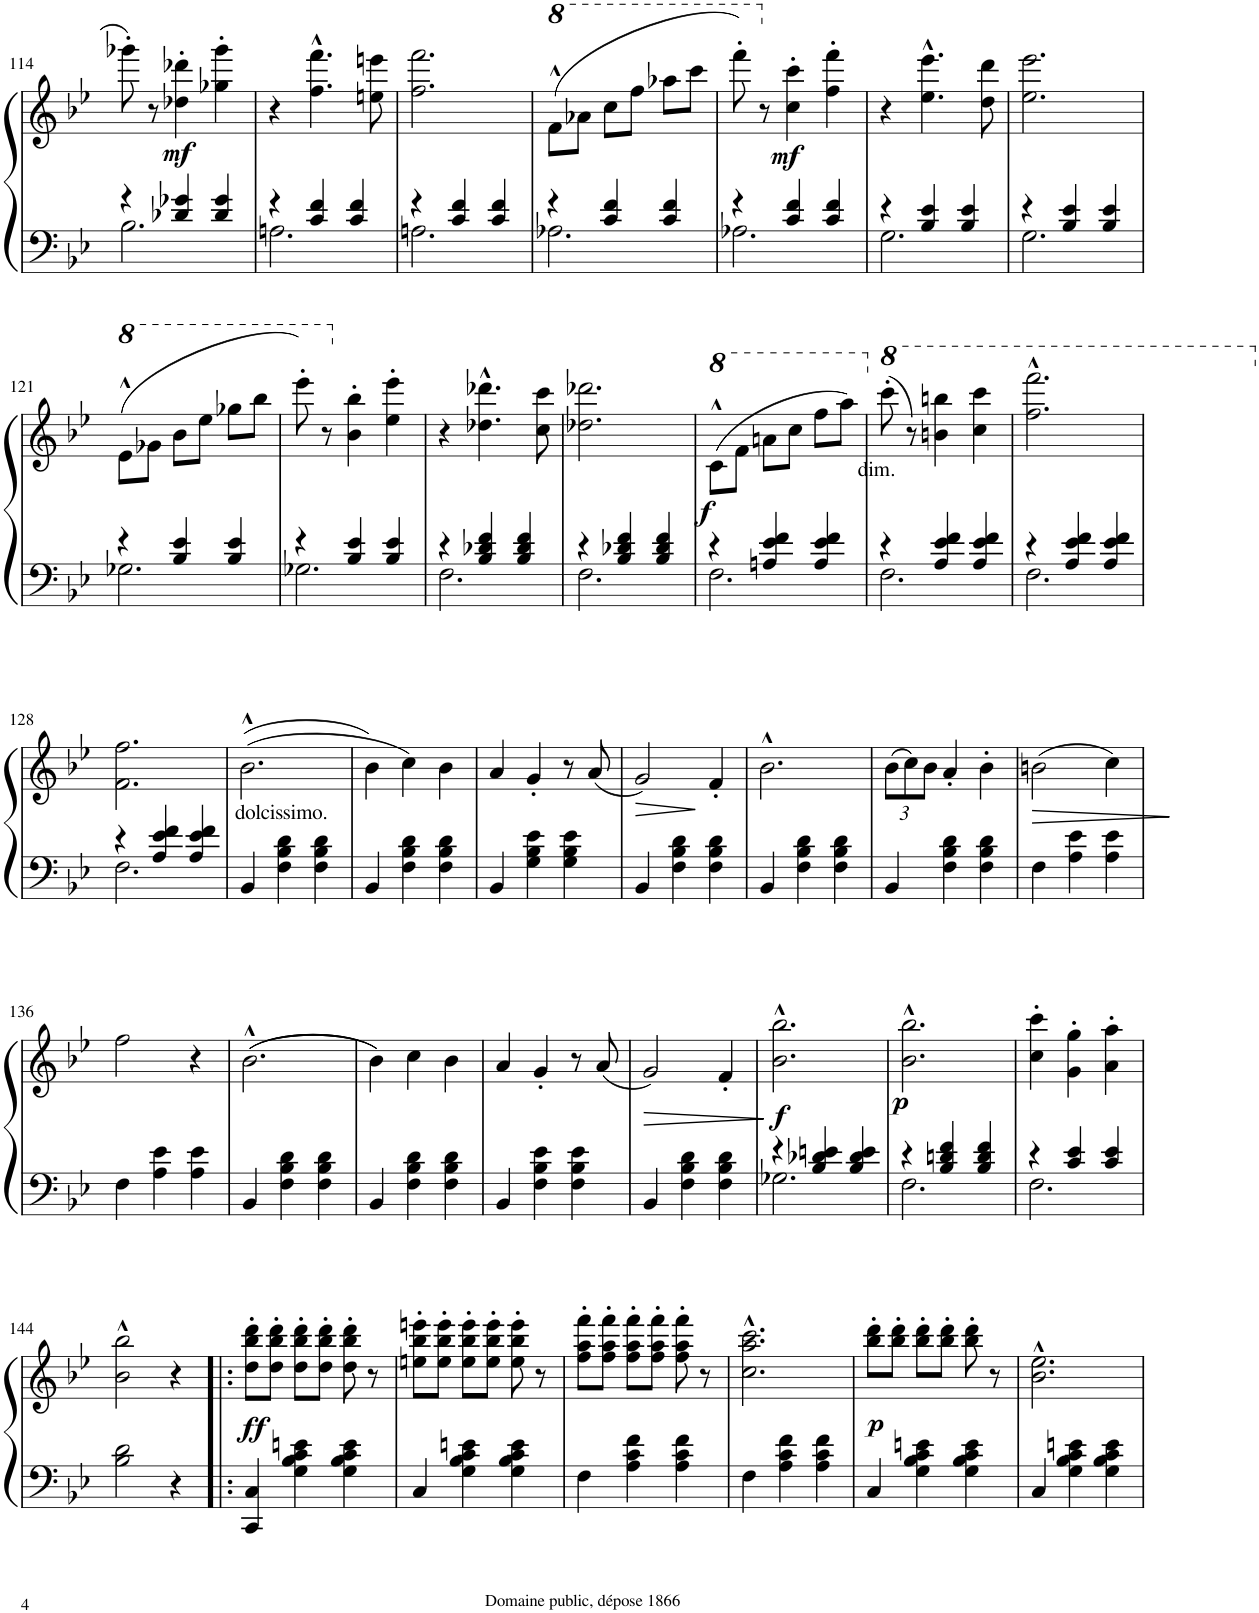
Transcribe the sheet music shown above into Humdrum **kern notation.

**kern	**kern	**dynam
*part1	*part1	*part1
*staff2	*staff1	*staff1/2
*I"Piano	*	*
*I'Pno.	*	*
!!LO:PB:g=z
*clefF4	*clefG2	*
*k[b-e-]	*k[b-e-]	*
*M3/4	*M3/4	*
=114	=114	=114
*^	*	*
4r	2.B-\	8ggg-X'\	.
.	.	8r	.
!	!	!	!LO:DY:b
4d-X/ 4g-X/	.	4dd-X\' 4ddd-X\'	mf
4d-/ 4g-/	.	4gg-X\' 4ggg-\'	.
=115	=115	=115	=115
4r	2.An\	4r	.
4c/ 4f/	.	4.ff\^^ 4.fff\^^	.
4c/ 4f/	.	.	.
.	.	8een\ 8eeen\	.
=116	=116	=116	=116
4r	2.An\	2.ff\ 2.fff\	.
4c/ 4f/	.	.	.
4c/ 4f/	.	.	.
=117	=117	=117	=117
*	*	*8va	*
4r	2.A-X\	(8ff^^\L	.
.	.	8aa-X\J	.
4c/ 4f/	.	8ccc\L	.
.	.	8fff\J	.
4c/ 4f/	.	8aaa-X\L	.
.	.	8cccc\J	.
=118	=118	=118	=118
*	*	*X8va	*
4r	2.A-X\	8fff'\)	.
.	.	8r	.
!	!	!	!LO:DY:b
4c/ 4f/	.	4cc\' 4ccc\'	mf
4c/ 4f/	.	4ff\' 4fff\'	.
=119	=119	=119	=119
4r	2.G\	4r	.
4B-/ 4e-/	.	4.ee-\^^ 4.eee-\^^	.
4B-/ 4e-/	.	.	.
.	.	8dd\ 8ddd\	.
=120	=120	=120	=120
4r	2.G\	2.ee-\ 2.eee-\	.
4B-/ 4e-/	.	.	.
4B-/ 4e-/	.	.	.
!!LO:LB:g=z
=121	=121	=121	=121
*	*	*8va	*
4r	2.G-X\	(8ee-^^\L	.
.	.	8gg-X\J	.
4B-/ 4e-/	.	8bb-\L	.
.	.	8eee-\J	.
4B-/ 4e-/	.	8ggg-X\L	.
.	.	8bbb-\J	.
=122	=122	=122	=122
*	*	*X8va	*
4r	2.G-X\	8eee-'\)	.
.	.	8r	.
4B-/ 4e-/	.	4b-\' 4bb-\'	.
4B-/ 4e-/	.	4ee-\' 4eee-\'	.
=123	=123	=123	=123
4r	2.F\	4r	.
4B-/ 4d-X/ 4f/	.	4.dd-X\^^ 4.ddd-X\^^	.
4B-/ 4d-/ 4f/	.	.	.
.	.	8cc\ 8ccc\	.
=124	=124	=124	=124
4r	2.F\	2.dd-X\ 2.ddd-X\	.
4B-/ 4d-X/ 4f/	.	.	.
4B-/ 4d-/ 4f/	.	.	.
=125	=125	=125	=125
*	*	*8va	*
!	!	!	!LO:DY:b
4r	2.F\	(8cc^^\L	f
.	.	8ff\J	.
4An/ 4e-/ 4f/	.	8aan\L	.
.	.	8ccc\J	.
4A/ 4e-/ 4f/	.	8fff\L	.
.	.	8aaa\J)	.
=126	=126	=126	=126
*	*	*X8va	*
*	*	*8va	*
4r	2.F\	(8cccc'\	.
.	.	8r)	.
!	!	!LO:TX:b:t=dim.	!
4A/ 4e-/ 4f/	.	4bbn\ 4bbbn\	.
4A/ 4e-/ 4f/	.	4ccc\ 4cccc\	.
=127	=127	=127	=127
*	*	*X8va	*
4r	2.F\	2.ff\^^ 2.fff\^^	.
4A/ 4e-/ 4f/	.	.	.
4A/ 4e-/ 4f/	.	.	.
!!LO:LB:g=z
=128	=128	=128	=128
4r	2.F\	2.f\ 2.ff\	.
4A/ 4e-/ 4f/	.	.	.
4A/ 4e-/ 4f/	.	.	.
*v	*v	*	*
=129	=129	=129
!	!LO:TX:b:t=dolcissimo.	!
4BB-/	((2.b-^^\	.
4F\ 4B-\ 4d\	.	.
4F\ 4B-\ 4d\	.	.
=130	=130	=130
4BB-/	4b-\)	.
4F\ 4B-\ 4d\	4cc\)	.
4F\ 4B-\ 4d\	4b-\	.
=131	=131	=131
4BB-/	4a/	.
4G\ 4B-\ 4e-\	4g'/	.
4G\ 4B-\ 4e-\	8r	.
.	(8a/	.
=132	=132	=132
!	!	!LO:HP:b
4BB-/	2g/)	>
4F\ 4B-\ 4d\	.	.
4F\ 4B-\ 4d\	4f'/	.
.	.	]
=133	=133	=133
4BB-/	2.b-^^\	.
4F\ 4B-\ 4d\	.	.
4F\ 4B-\ 4d\	.	.
=134	=134	=134
*	*Xbrackettup	*
4BB-/	(12b-\L	.
.	12cc\)	.
.	12b-\J	.
4F\ 4B-\ 4d\	4a'/	.
4F\ 4B-\ 4d\	4b-'\	.
=135	=135	=135
!	!	!LO:HP:b
4F\	(2bn\	>
4A\ 4e-\	.	.
4A\ 4e-\	4cc\)	.
.	.	]
!!LO:LB:g=z
=136	=136	=136
4F\	2ff\	.
4A\ 4e-\	.	.
4A\ 4e-\	4r	.
=137	=137	=137
4BB-/	((2.b-^^\	.
4F\ 4B-\ 4d\	.	.
4F\ 4B-\ 4d\	.	.
=138	=138	=138
4BB-/	4b-\))	.
4F\ 4B-\ 4d\	4cc\	.
4F\ 4B-\ 4d\	4b-\	.
=139	=139	=139
4BB-/	4a/	.
4F\ 4B-\ 4e-\	4g'/	.
4F\ 4B-\ 4e-\	8r	.
.	(8a/	.
=140	=140	=140
!	!	!LO:HP:b
4BB-/	2g/)	>
4F\ 4B-\ 4d\	.	.
4F\ 4B-\ 4d\	4f'/	.
.	.	]
=141	=141	=141
*^	*	*
!	!	!	!LO:DY:b
4r	2.G-X\	2.b-\^^ 2.bb-\^^	f
4B-/ 4d-X/ 4en/	.	.	.
4B-/ 4d-/ 4e/	.	.	.
=142	=142	=142	=142
!	!	!	!LO:DY:b
4r	2.F\	2.b-\^^ 2.bb-\^^	p
4B-/ 4dn/ 4f/	.	.	.
4B-/ 4d/ 4f/	.	.	.
=143	=143	=143	=143
4r	2.F\	4cc\' 4ccc\'	.
4c/ 4e-/	.	4g\' 4gg\'	.
4c/ 4e-/	.	4a\' 4aa\'	.
*v	*v	*	*
!!LO:LB:g=z
=144	=144	=144
2B-\ 2d\	2b-\^^ 2bb-\^^	.
4r	4r	.
=145!|:	=145!|:	=145!|:
!	!	!LO:DY:b
4CC/ 4C/	8dd\' 8bb-\' 8ddd\'L	ff
.	8dd\' 8bb-\' 8ddd\'J	.
4G\ 4B-\ 4c\ 4en\	8dd\' 8bb-\' 8ddd\'L	.
.	8dd\' 8bb-\' 8ddd\'J	.
4G\ 4B-\ 4c\ 4e\	8dd\' 8bb-\' 8ddd\'	.
.	8r	.
=146	=146	=146
4C/	8een\' 8bb-\' 8eeen\'L	.
.	8ee\' 8bb-\' 8eee\'J	.
4G\ 4B-\ 4c\ 4en\	8ee\' 8bb-\' 8eee\'L	.
.	8ee\' 8bb-\' 8eee\'J	.
4G\ 4B-\ 4c\ 4e\	8ee\' 8bb-\' 8eee\'	.
.	8r	.
=147	=147	=147
4F\	8ff\' 8aa\' 8fff\'L	.
.	8ff\' 8aa\' 8fff\'J	.
4A\ 4c\ 4f\	8ff\' 8aa\' 8fff\'L	.
.	8ff\' 8aa\' 8fff\'J	.
4A\ 4c\ 4f\	8ff\' 8aa\' 8fff\'	.
.	8r	.
=148	=148	=148
4F\	2.cc\^^ 2.aa\^^ 2.ccc\^^	.
4A\ 4c\ 4f\	.	.
4A\ 4c\ 4f\	.	.
=149	=149	=149
!	!	!LO:DY:b
4C/	8bb-\' 8ddd\'L	p
.	8bb-\' 8ddd\'J	.
4G\ 4B-\ 4c\ 4en\	8bb-\' 8ddd\'L	.
.	8bb-\' 8ddd\'J	.
4G\ 4B-\ 4c\ 4e\	8bb-\' 8ddd\'	.
.	8r	.
=150	=150	=150
4C/	2.b-\^^ 2.ee-\^^	.
4G\ 4B-\ 4c\ 4en\	.	.
4G\ 4B-\ 4c\ 4e\	.	.
=	=	=
*-	*-	*-
